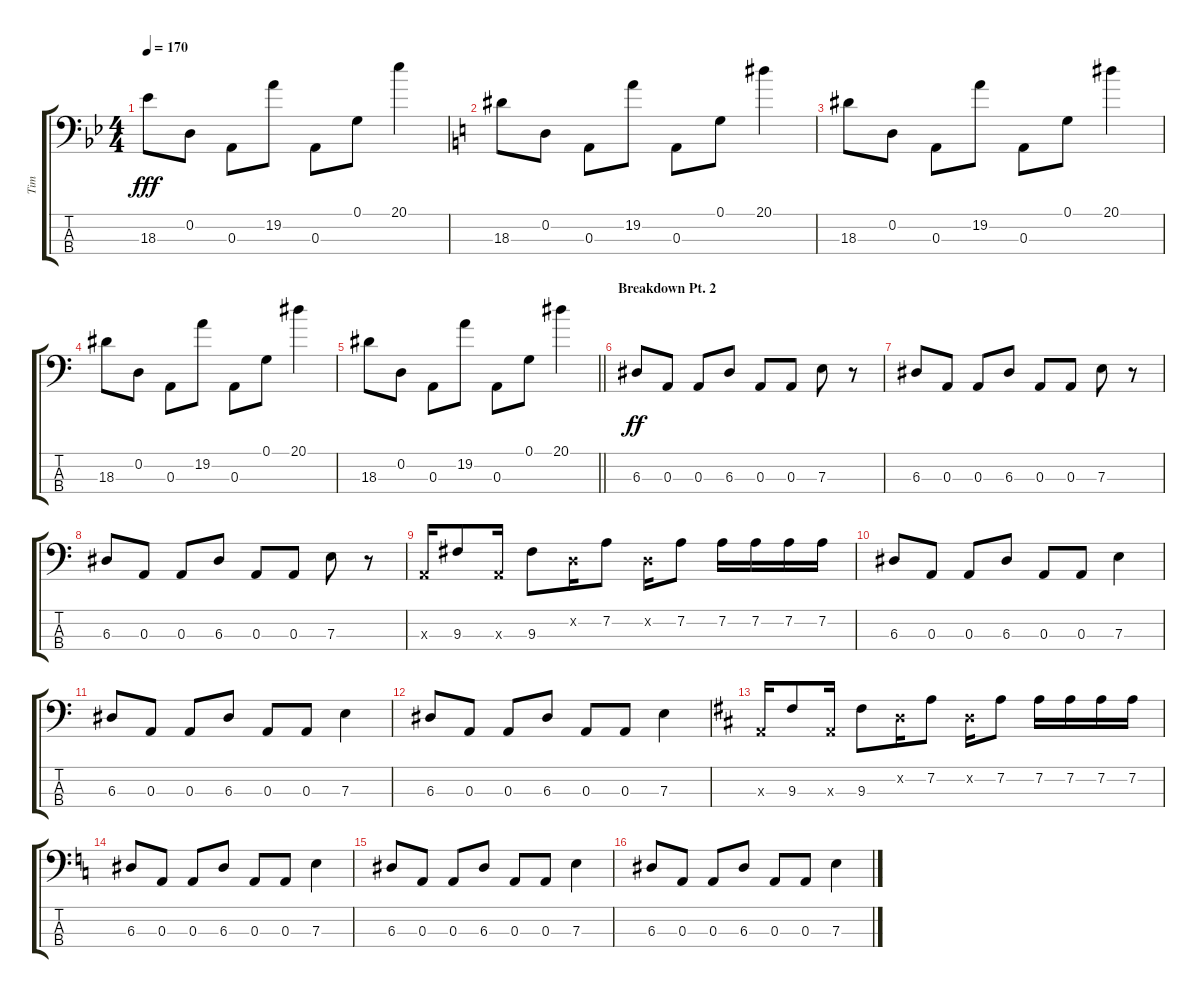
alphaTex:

\track ("Tim" "Tim") {instrument electricbassfinger}
\staff {score tabs}
\tuning (G2 D2 A1 E1) {hide}
\ts (4 4)
\tempo 170
\clef f4
\ks bb
18.3.8{dy fff} 0.2.8 0.3.8 19.2.8 0.3.8 0.1.8 20.1.4 |
\ks c
18.3.8 0.2.8 0.3.8 19.2.8 0.3.8 0.1.8 20.1.4 |
18.3.8 0.2.8 0.3.8 19.2.8 0.3.8 0.1.8 20.1.4 |
18.3.8 0.2.8 0.3.8 19.2.8 0.3.8 0.1.8 20.1.4 |
\barLineRight lightlight
18.3.8 0.2.8 0.3.8 19.2.8 0.3.8 0.1.8 20.1.4 |
\section ("" "Breakdown Pt. 2")
6.3.8{dy ff} 0.3.8 0.3.8 6.3.8 0.3.8 0.3.8 7.3.8 r.8 |
6.3.8 0.3.8 0.3.8 6.3.8 0.3.8 0.3.8 7.3.8 r.8 |
6.3.8 0.3.8 0.3.8 6.3.8 0.3.8 0.3.8 7.3.8 r.8 |
0.3{x}.16 9.3.8 0.3{x}.16 9.3.8 0.2{x}.16 7.2.8 0.2{x}.16 7.2.8 7.2.16 7.2.16 7.2.16 7.2.16 |
6.3.8 0.3.8 0.3.8 6.3.8 0.3.8 0.3.8 7.3.4 |
6.3.8 0.3.8 0.3.8 6.3.8 0.3.8 0.3.8 7.3.4 |
6.3.8 0.3.8 0.3.8 6.3.8 0.3.8 0.3.8 7.3.4 |
\ks d
0.3{x}.16 9.3.8 0.3{x}.16 9.3.8 0.2{x}.16 7.2.8 0.2{x}.16 7.2.8 7.2.16 7.2.16 7.2.16 7.2.16 |
\ks c
6.3.8 0.3.8 0.3.8 6.3.8 0.3.8 0.3.8 7.3.4 |
6.3.8 0.3.8 0.3.8 6.3.8 0.3.8 0.3.8 7.3.4 |
6.3.8 0.3.8 0.3.8 6.3.8 0.3.8 0.3.8 7.3.4
